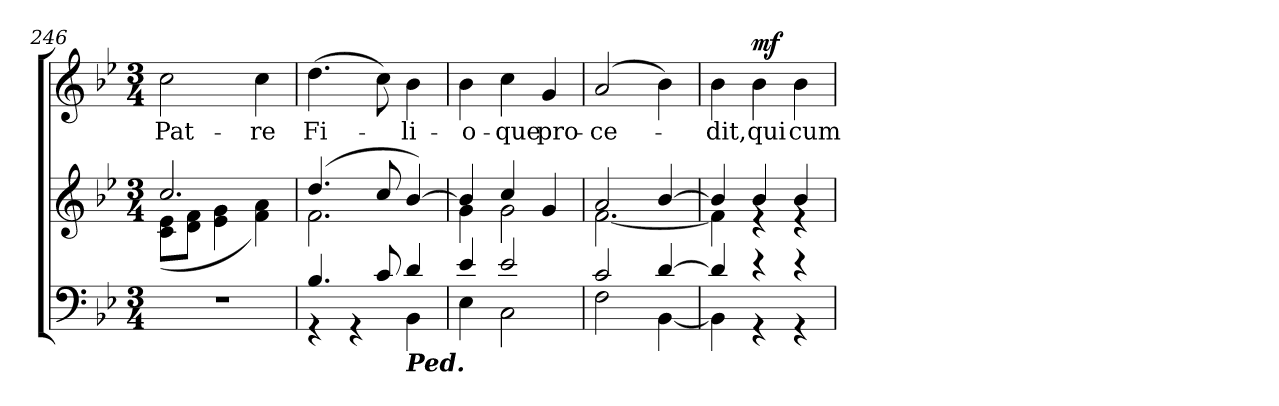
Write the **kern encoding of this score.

**kern	**kern	**kern	**text	**dynam
*part2	*part2	*part1	*part1	*part1
*staff3	*staff2	*staff1	*staff1	*staff1
*clefF4	*clefG2	*clefG2	*	*
*	*	*ITrd7c12	*	*
*k[b-e-]	*k[b-e-]	*k[b-e-]	*	*
*B-:	*B-:	*B-:	*	*
*M3/4	*M3/4	*M3/4	*	*
=246	=246	=246	=246	=246
*	*^	*	*	*
!	!	!	!	!LO:LY:b	!
2.r	2.cc/	(<8c\ 8e-\L	2c\	Pat-	.
.	.	8d\ 8f\J	.	.	.
.	.	4e-\ 4g\	.	.	.
!	!	!	!	!LO:LY:b	!
.	.	4f\ 4a\)	4c\	-re	.
!!LO:PB:g=z
=247	=247	=247	=247	=247	=247
*^	*	*	*	*	*
!	!	!	!	!	!LO:LY:b	!
4.B-/	4r	(4.dd/	2.f\	(>4.d\	Fi-	.
.	4r	.	.	.	.	.
8c/	.	8cc/	.	8c\)	.	.
!LO:TX:b:Bi:t=Ped.	!	!	!	!	!	!
!	!	!	!	!	!LO:LY:b	!
4d/	4BB-\	[>4b-/)	.	4B-\	-li-	.
=248	=248	=248	=248	=248	=248	=248
!	!	!	!	!	!LO:LY:b	!
4e-/	4E-\	4b-/]	4g\	4B-\	-o-	.
!	!	!	!	!	!LO:LY:b	!
2e-/	2C\	4cc/	2g\	4c\	-que	.
!	!	!	!	!	!LO:LY:b	!
.	.	4g/	.	4G/	pro-	.
=249	=249	=249	=249	=249	=249	=249
!	!	!	!	!	!LO:LY:b	!
2c/	2F\	2a/	[<2.f\	(2A/	-ce-	.
[>4d/	[<4BB-\	[>4b-/	.	4B-\)	.	.
=250	=250	=250	=250	=250	=250	=250
!	!	!	!	!	!LO:LY:b	!
4d/]	4BB-\]	4b-/]	4f\]	4B-\	-dit,	.
!	!	!	!	!	!LO:LY:b	!LO:DY:a
4r	4r	4b-/	4rd	4B-\	qui	mf
!	!	!	!	!	!LO:LY:b	!
4r	4r	4b-/	4rd	4B-\	cum	.
*v	*v	*	*	*	*	*
*	*v	*v	*	*	*
=	=	=	=	=
*-	*-	*-	*-	*-
